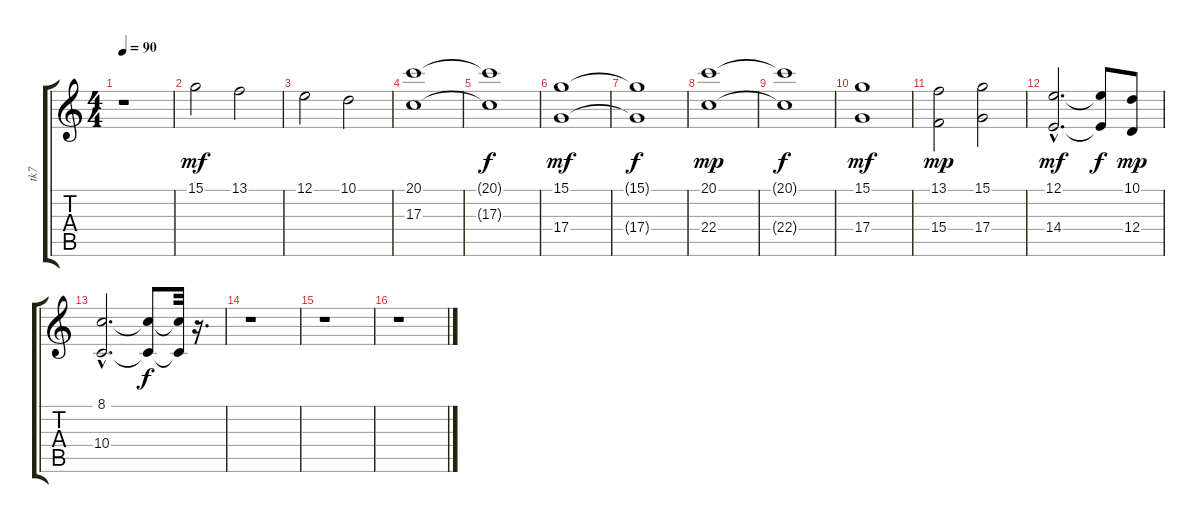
\track ("tk7" "tk7") {instrument stringensemble1}
\staff {score tabs}
\tuning (E4 B3 G3 D3 A2 E2) {hide}
\ts (4 4)
\tempo 90
\clef g2
\ks c
r.1{dy f} |
15.1.2{dy mf} 13.1.2 |
12.1.2 10.1.2 |
(20.1 17.3).1 |
(20.1{t} 17.3{t}).1{dy f} |
(15.1 17.4).1{dy mf} |
(15.1{t} 17.4{t}).1{dy f} |
(20.1 22.4).1{dy mp} |
(20.1{t} 22.4{t}).1{dy f} |
(15.1 17.4).1{dy mf} |
(13.1 15.4).2{dy mp} (15.1 17.4).2 |
(12.1{hac} 14.4{hac}).2{d dy mf} (12.1{t} 14.4{t}).8{dy f} (10.1 12.4).8{dy mp} |
(8.1{hac} 10.4{hac}).2{d} (8.1{t} 10.4{t}).8{dy f} (8.1{t} 10.4{t}).32 r.16{d} |
r.1 |
r.1 |
r.1
